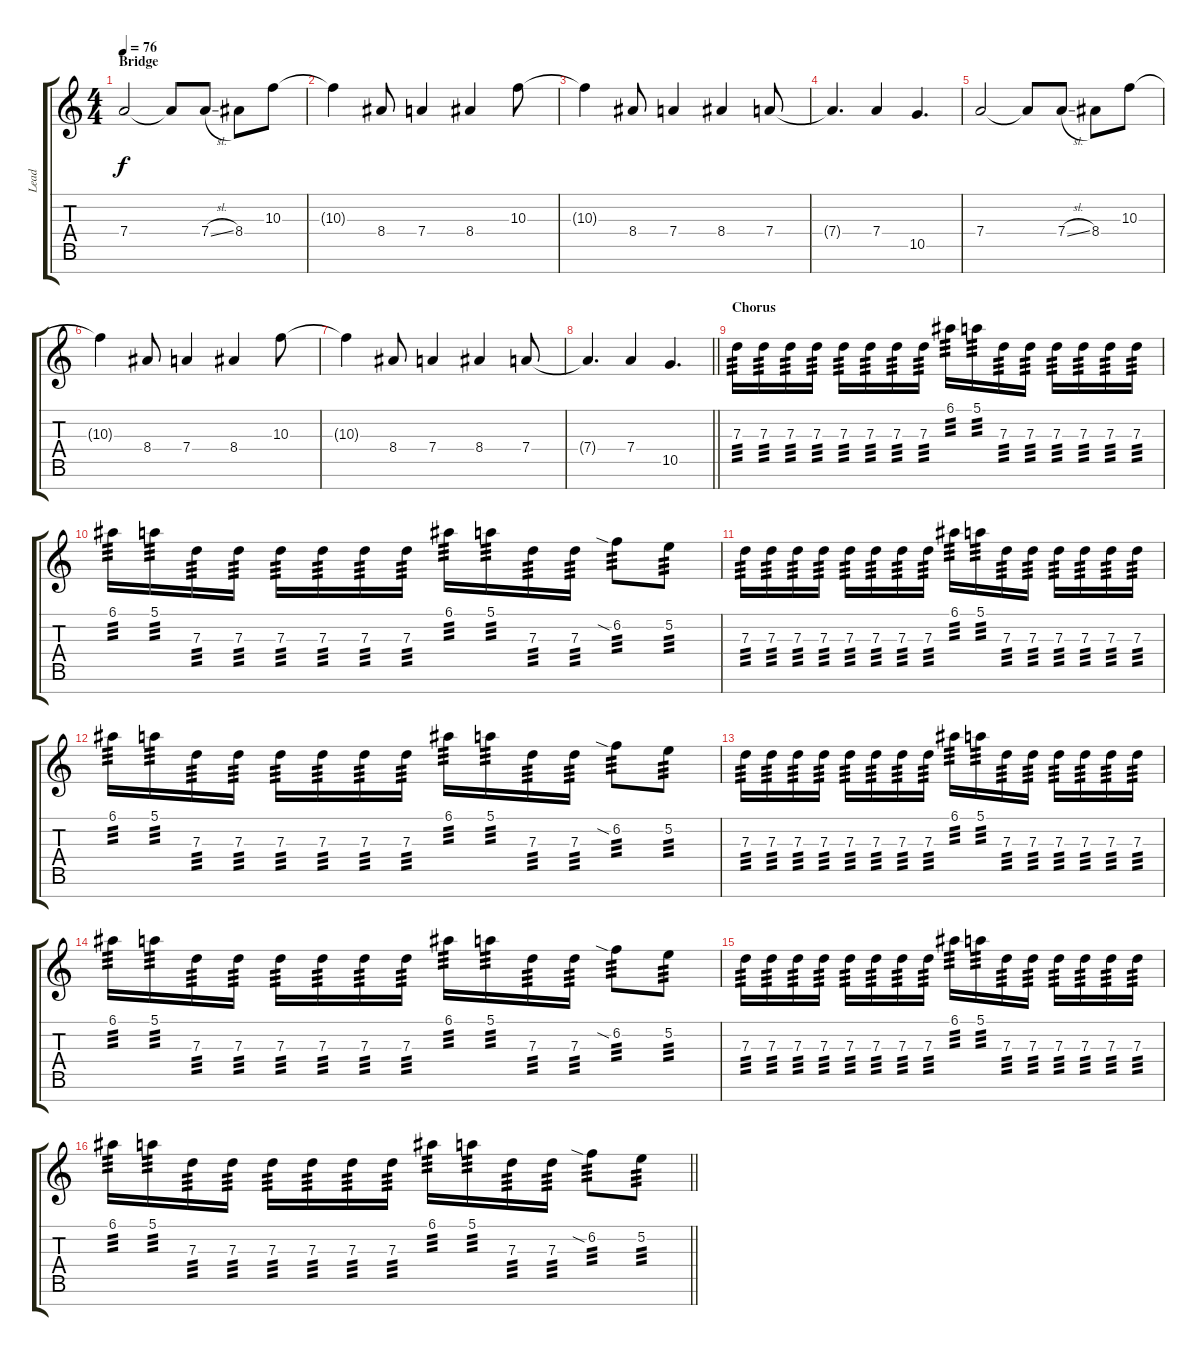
\track ("Lead" "Lead") {instrument overdrivenguitar}
\staff {score tabs}
\tuning (E4 B3 G3 D3 A2 E2 B1) {hide}
\ts (4 4)
\section ("" "Bridge")
\tempo 76
\clef g2
\ks c
7.4.2{dy f} 7.4{t}.8 7.4{sl}.8 8.4.8 10.3.8 |
10.3{t}.4 8.4.8 7.4.4 8.4.4 10.3.8 |
10.3{t}.4 8.4.8 7.4.4 8.4.4 7.4.8 |
7.4{t}.4{d} 7.4.4 10.5.4{d} |
7.4.2 7.4{t}.8 7.4{sl}.8 8.4.8 10.3.8 |
10.3{t}.4 8.4.8 7.4.4 8.4.4 10.3.8 |
10.3{t}.4 8.4.8 7.4.4 8.4.4 7.4.8 |
\barLineRight lightlight
7.4{t}.4{d} 7.4.4 10.5.4{d} |
\section ("" "Chorus")
7.3.16{tp 3} 7.3.16{tp 3} 7.3.16{tp 3} 7.3.16{tp 3} 7.3.16{tp 3} 7.3.16{tp 3} 7.3.16{tp 3} 7.3.16{tp 3} 6.1.16{tp 3} 5.1.16{tp 3} 7.3.16{tp 3} 7.3.16{tp 3} 7.3.16{tp 3} 7.3.16{tp 3} 7.3.16{tp 3} 7.3.16{tp 3} |
6.1.16{tp 3} 5.1.16{tp 3} 7.3.16{tp 3} 7.3.16{tp 3} 7.3.16{tp 3} 7.3.16{tp 3} 7.3.16{tp 3} 7.3.16{tp 3} 6.1.16{tp 3} 5.1.16{tp 3} 7.3.16{tp 3} 7.3.16{tp 3} 6.2{sia}.8{tp 3} 5.2.8{tp 3} |
7.3.16{tp 3} 7.3.16{tp 3} 7.3.16{tp 3} 7.3.16{tp 3} 7.3.16{tp 3} 7.3.16{tp 3} 7.3.16{tp 3} 7.3.16{tp 3} 6.1.16{tp 3} 5.1.16{tp 3} 7.3.16{tp 3} 7.3.16{tp 3} 7.3.16{tp 3} 7.3.16{tp 3} 7.3.16{tp 3} 7.3.16{tp 3} |
6.1.16{tp 3} 5.1.16{tp 3} 7.3.16{tp 3} 7.3.16{tp 3} 7.3.16{tp 3} 7.3.16{tp 3} 7.3.16{tp 3} 7.3.16{tp 3} 6.1.16{tp 3} 5.1.16{tp 3} 7.3.16{tp 3} 7.3.16{tp 3} 6.2{sia}.8{tp 3} 5.2.8{tp 3} |
7.3.16{tp 3} 7.3.16{tp 3} 7.3.16{tp 3} 7.3.16{tp 3} 7.3.16{tp 3} 7.3.16{tp 3} 7.3.16{tp 3} 7.3.16{tp 3} 6.1.16{tp 3} 5.1.16{tp 3} 7.3.16{tp 3} 7.3.16{tp 3} 7.3.16{tp 3} 7.3.16{tp 3} 7.3.16{tp 3} 7.3.16{tp 3} |
6.1.16{tp 3} 5.1.16{tp 3} 7.3.16{tp 3} 7.3.16{tp 3} 7.3.16{tp 3} 7.3.16{tp 3} 7.3.16{tp 3} 7.3.16{tp 3} 6.1.16{tp 3} 5.1.16{tp 3} 7.3.16{tp 3} 7.3.16{tp 3} 6.2{sia}.8{tp 3} 5.2.8{tp 3} |
7.3.16{tp 3} 7.3.16{tp 3} 7.3.16{tp 3} 7.3.16{tp 3} 7.3.16{tp 3} 7.3.16{tp 3} 7.3.16{tp 3} 7.3.16{tp 3} 6.1.16{tp 3} 5.1.16{tp 3} 7.3.16{tp 3} 7.3.16{tp 3} 7.3.16{tp 3} 7.3.16{tp 3} 7.3.16{tp 3} 7.3.16{tp 3} |
\barLineRight lightlight
6.1.16{tp 3} 5.1.16{tp 3} 7.3.16{tp 3} 7.3.16{tp 3} 7.3.16{tp 3} 7.3.16{tp 3} 7.3.16{tp 3} 7.3.16{tp 3} 6.1.16{tp 3} 5.1.16{tp 3} 7.3.16{tp 3} 7.3.16{tp 3} 6.2{sia}.8{tp 3} 5.2.8{tp 3}
